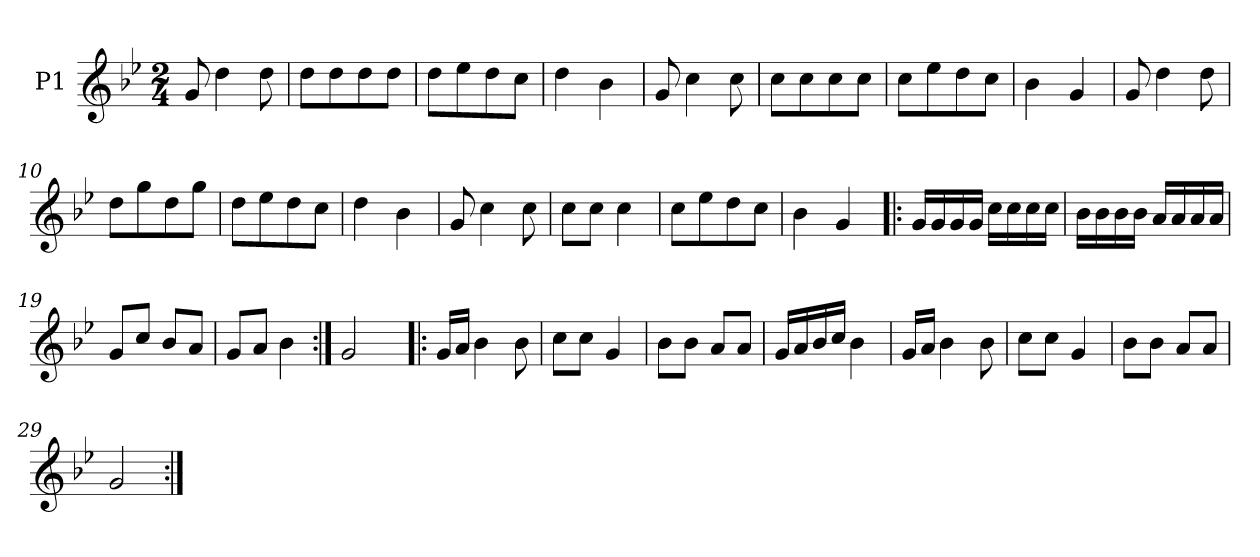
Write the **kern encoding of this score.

**kern
*part1
*staff1
*I"P1
*clefG2
*k[b-e-]
*g:
*M2/4
=1
8g
4dd
8dd
=2
8ddL
8dd
8dd
8ddJ
=3
8ddL
8ee-
8dd
8ccJ
=4
4dd
4b-
=5
8g
4cc
8cc
=6
8ccL
8cc
8cc
8ccJ
=7
8ccL
8ee-
8dd
8ccJ
=8
4b-
4g
=9
8g
4dd
8dd
=10
8ddL
8gg
8dd
8ggJ
=11
8ddL
8ee-
8dd
8ccJ
=12
4dd
4b-
=13
8g
4cc
8cc
=14
8ccL
8ccJ
4cc
=15
8ccL
8ee-
8dd
8ccJ
=16
4b-
4g
=17!|:
16gLL
16g
16g
16gJJ
16ccLL
16cc
16cc
16ccJJ
=18
16b-LL
16b-
16b-
16b-JJ
16aLL
16a
16a
16aJJ
=19
8gL
8ccJ
8b-L
8aJ
=20
8gL
8aJ
4b-
=21:|!
2g
=22!|:
16gLL
16aJJ
4b-
8b-
=23
8ccL
8ccJ
4g
=24
8b-L
8b-J
8aL
8aJ
=25
16gLL
16a
16b-
16ccJJ
4b-
=26
16gLL
16aJJ
4b-
8b-
=27
8ccL
8ccJ
4g
=28
8b-L
8b-J
8aL
8aJ
=29
2g
=:|!
*-
